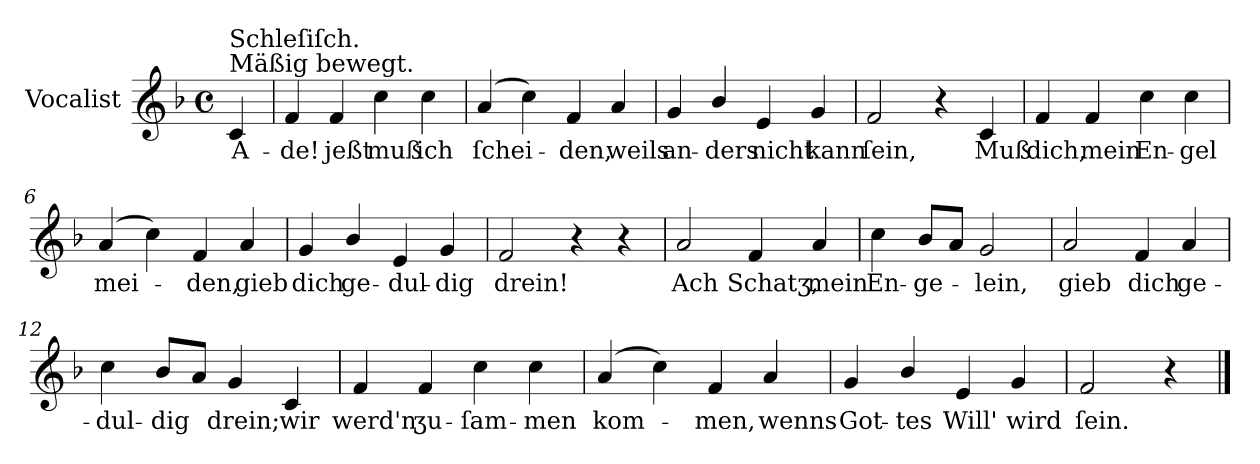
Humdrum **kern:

**kern	**text
*part1	*part1
*staff1	*staff1
*I"Vocalist	*
*k[b-]	*
*F:	*
*M4/4	*
*met(c)	*
=	=
!LO:TX:a:t=Mäßig bewegt.	!
!LO:TX:a:t=Schleſiſch.	!
4c	A-
=1	=1
4f	-de!
4f	jeßt
4cc	muß
4cc	ich
=2	=2
(4a	ſchei-
4cc)	.
4f	-den,
4a	weils
=3	=3
4g	an-
4b-/	-ders
4e	nicht
4g	kann
=4	=4
2f	ſein,
4r	.
4c	Muß
=5	=5
4f	dich,
4f	mein
4cc	En-
4cc	-gel
=6	=6
(4a	mei-
4cc)	.
4f	-den,
4a	gieb
=7	=7
4g	dich
4b-/	ge-
4e	-dul-
4g	-dig
=8	=8
2f	drein!
4r	.
4r	.
=9	=9
2a	Ach
4f	Schatʒ,
4a	mein
=10	=10
4cc	En-
8b-L	-ge-
8aJ	.
2g	-lein,
=11	=11
2a	gieb
4f	dich
4a	ge-
=12	=12
4cc	-dul-
8b-L	-dig
8aJ	.
4g	drein;
4c	wir
=13	=13
4f	werd'n
4f	ʒu-
4cc	-ſam-
4cc	-men
=14	=14
(4a	kom-
4cc)	.
4f	-men,
4a	wenns
=15	=15
4g	Got-
4b-/	-tes
4e	Will'
4g	wird
=16	=16
2f	ſein.
4r	.
==	==
*-	*-
